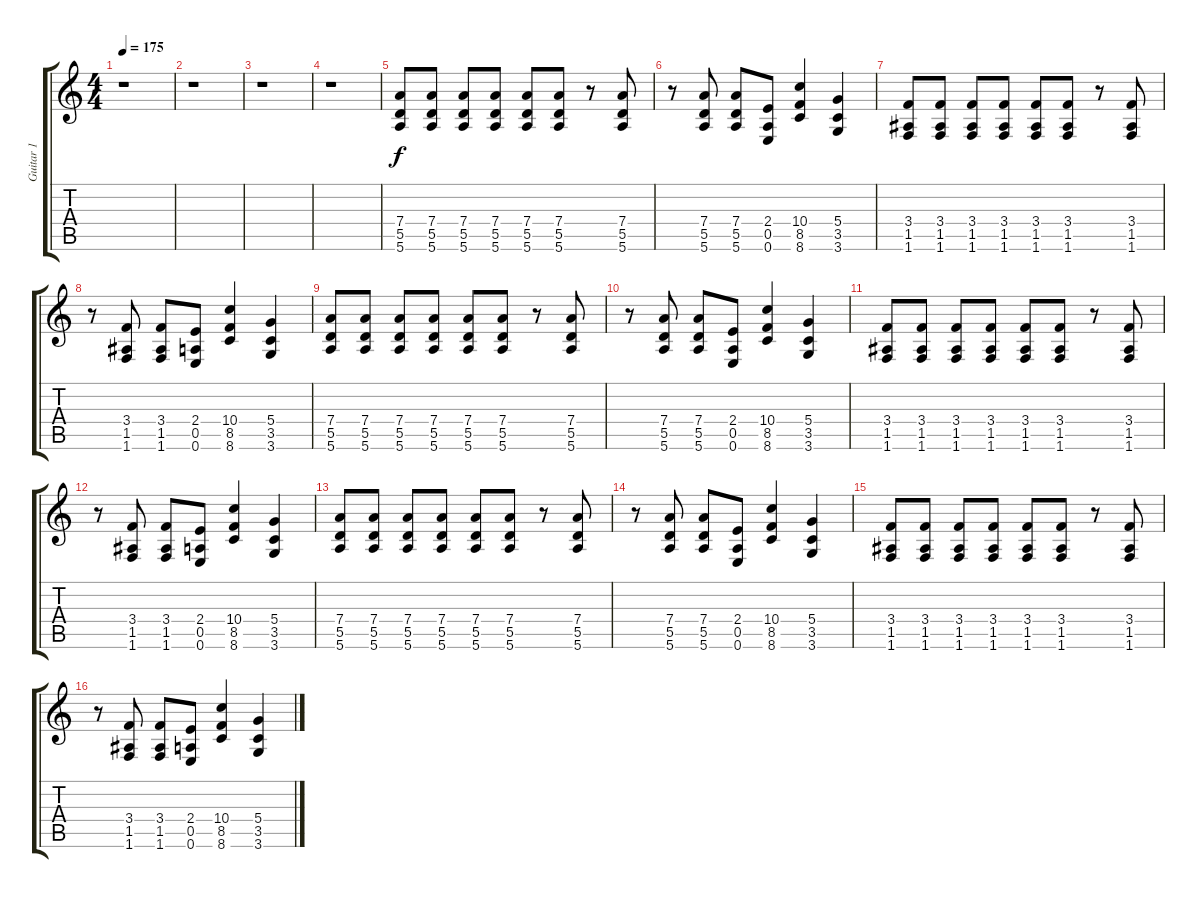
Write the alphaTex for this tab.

\track ("Guitar 1" "Guitar 1") {instrument overdrivenguitar}
\staff {score tabs}
\tuning (E4 B3 G3 D3 A2 E2) {hide}
\ts (4 4)
\tempo 175
\clef g2
\ks c
r.1{dy f} |
r.1 |
r.1 |
r.1 |
(7.4 5.5 5.6).8{volume 15} (7.4 5.5 5.6).8 (7.4 5.5 5.6).8 (7.4 5.5 5.6).8 (7.4 5.5 5.6).8 (7.4 5.5 5.6).8 r.8 (7.4 5.5 5.6).8 |
r.8 (7.4 5.5 5.6).8 (7.4 5.5 5.6).8 (2.4 0.5 0.6).8 (10.4 8.5 8.6).4 (5.4 3.5 3.6).4 |
(3.4 1.5 1.6).8 (3.4 1.5 1.6).8 (3.4 1.5 1.6).8 (3.4 1.5 1.6).8 (3.4 1.5 1.6).8 (3.4 1.5 1.6).8 r.8 (3.4 1.5 1.6).8 |
r.8 (3.4 1.5 1.6).8 (3.4 1.5 1.6).8 (2.4 0.5 0.6).8 (10.4 8.5 8.6).4 (5.4 3.5 3.6).4 |
(7.4 5.5 5.6).8{volume 15} (7.4 5.5 5.6).8 (7.4 5.5 5.6).8 (7.4 5.5 5.6).8 (7.4 5.5 5.6).8 (7.4 5.5 5.6).8 r.8 (7.4 5.5 5.6).8 |
r.8 (7.4 5.5 5.6).8 (7.4 5.5 5.6).8 (2.4 0.5 0.6).8 (10.4 8.5 8.6).4 (5.4 3.5 3.6).4 |
(3.4 1.5 1.6).8 (3.4 1.5 1.6).8 (3.4 1.5 1.6).8 (3.4 1.5 1.6).8 (3.4 1.5 1.6).8 (3.4 1.5 1.6).8 r.8 (3.4 1.5 1.6).8 |
r.8 (3.4 1.5 1.6).8 (3.4 1.5 1.6).8 (2.4 0.5 0.6).8 (10.4 8.5 8.6).4 (5.4 3.5 3.6).4 |
(7.4 5.5 5.6).8{volume 15} (7.4 5.5 5.6).8 (7.4 5.5 5.6).8 (7.4 5.5 5.6).8 (7.4 5.5 5.6).8 (7.4 5.5 5.6).8 r.8 (7.4 5.5 5.6).8 |
r.8 (7.4 5.5 5.6).8 (7.4 5.5 5.6).8 (2.4 0.5 0.6).8 (10.4 8.5 8.6).4 (5.4 3.5 3.6).4 |
(3.4 1.5 1.6).8 (3.4 1.5 1.6).8 (3.4 1.5 1.6).8 (3.4 1.5 1.6).8 (3.4 1.5 1.6).8 (3.4 1.5 1.6).8 r.8 (3.4 1.5 1.6).8 |
r.8 (3.4 1.5 1.6).8 (3.4 1.5 1.6).8 (2.4 0.5 0.6).8 (10.4 8.5 8.6).4 (5.4 3.5 3.6).4
